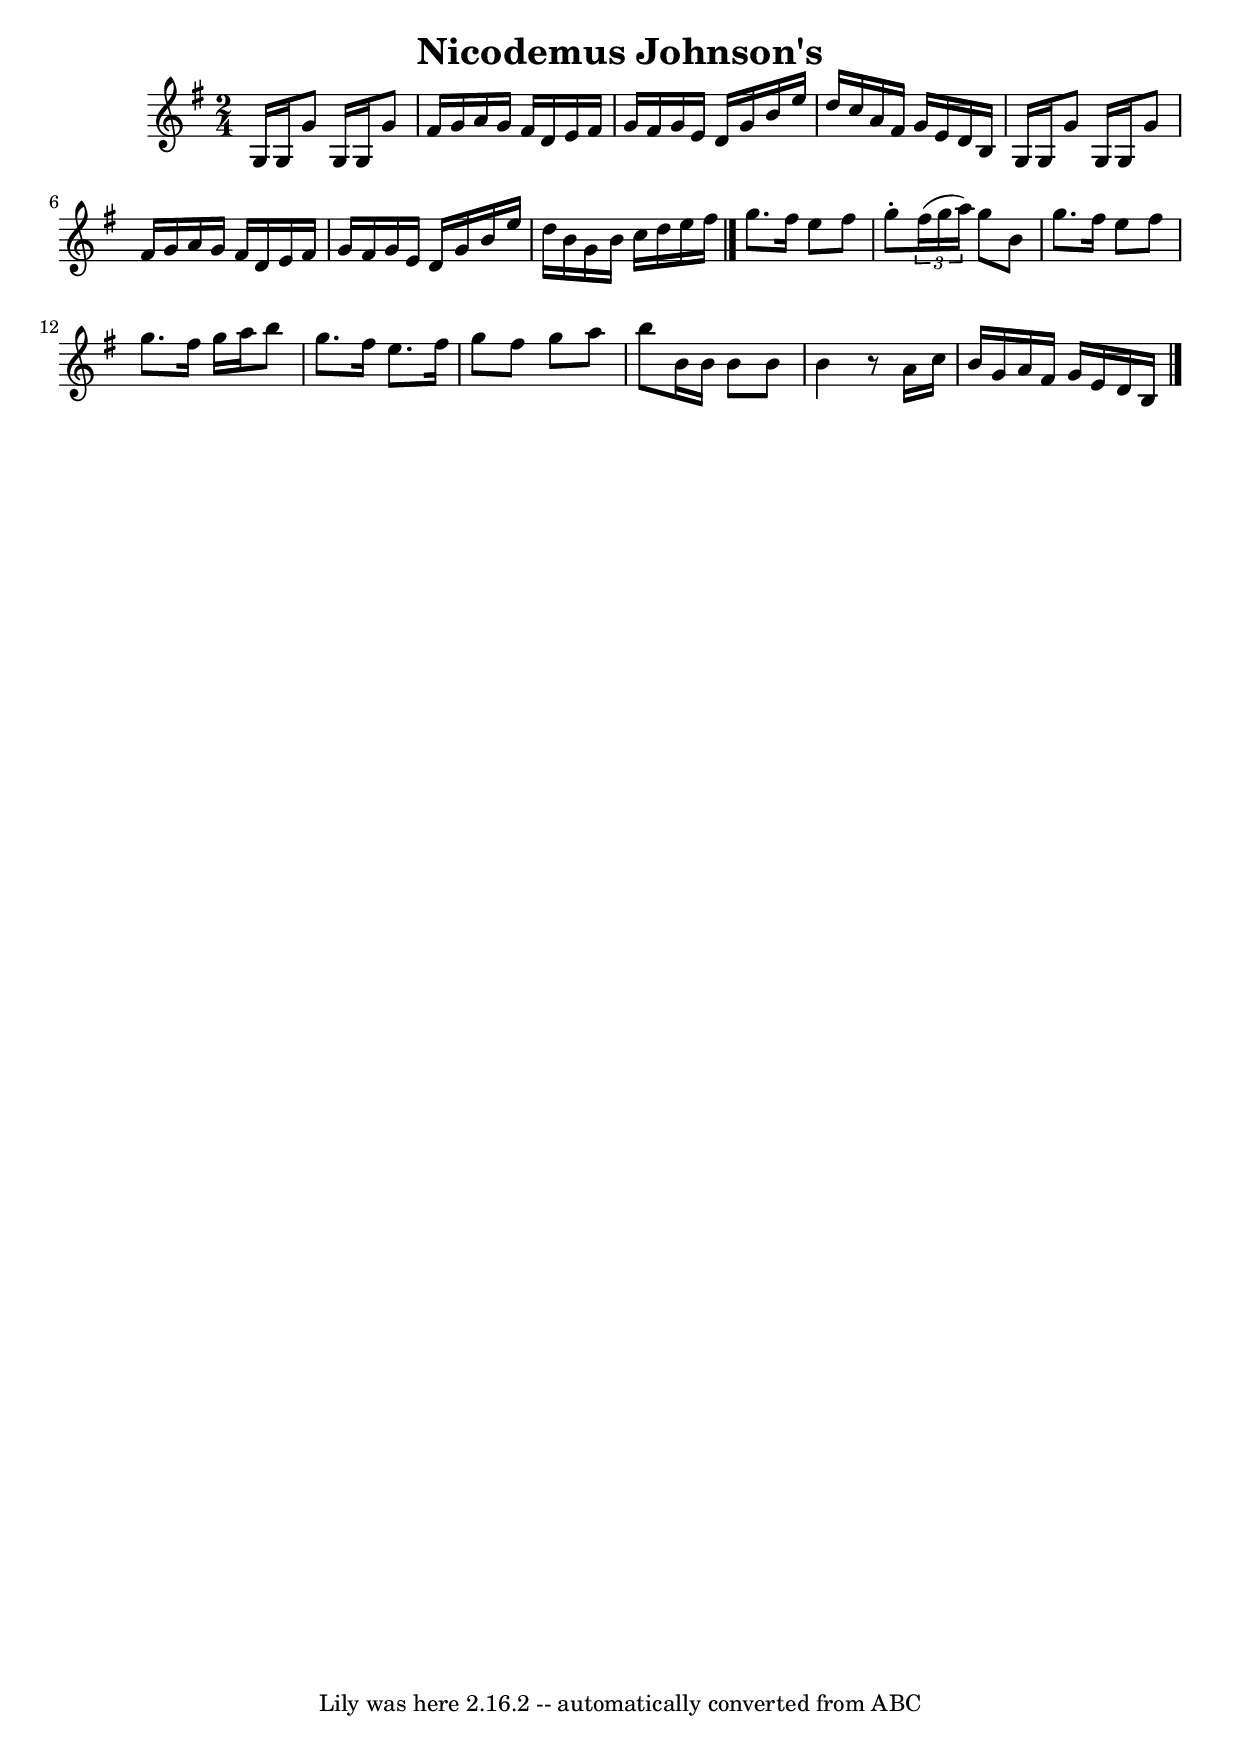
\version "2.7.40"
\include "Mammoth.ily"
\header {
	%% book = "Ryan's Mammoth Collection"
	crossRefNumber = "1"
	footnotes = "\\\\270"
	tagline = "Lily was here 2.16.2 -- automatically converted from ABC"
	title = "Nicodemus Johnson's"
}
voicedefault =  {


\time 2/4 
\key g \major g16 g16 g'8 g16 g16 g'8    |
   
fis'16 g'16 a'16 g'16 fis'16 d'16 e'16 fis'16    |
  
 g'16 fis'16 g'16 e'16 d'16 g'16 b'16 e''16    |
   
d''16 c''16 a'16 fis'16 g'16 e'16 d'16 b16    |
     
g16 g16 g'8 g16 g16 g'8    |
 fis'16 g'16 a'16    
g'16 fis'16 d'16 e'16 fis'16    |
 g'16 fis'16 g'16   
 e'16 d'16 g'16 b'16 e''16    |
 d''16 b'16 g'16    
b'16 c''16 d''16 e''16 fis''16    \bar "|." g''8. fis''16    
e''8 fis''8    |
 g''8 -.   \times 2/3 { fis''16 (g''16    
a''16) } g''8 b'8    |
 g''8. fis''16 e''8 fis''8    
|
 g''8. fis''16 g''16 a''16 b''8    |
 g''8.    
fis''16 e''8. fis''16    |
 g''8 fis''8 g''8 a''8    
|
 b''8 b'16 b'16 b'8 b'8    |
 b'4    r8 a'16    
c''16    |
 b'16 g'16 a'16 fis'16 g'16 e'16 d'16    
b16  \bar "|."   
}

\score{
    <<

	\context Staff="default"
	{
	    \voicedefault 
	}

    >>
	\layout {
	}
	\midi {}
}
